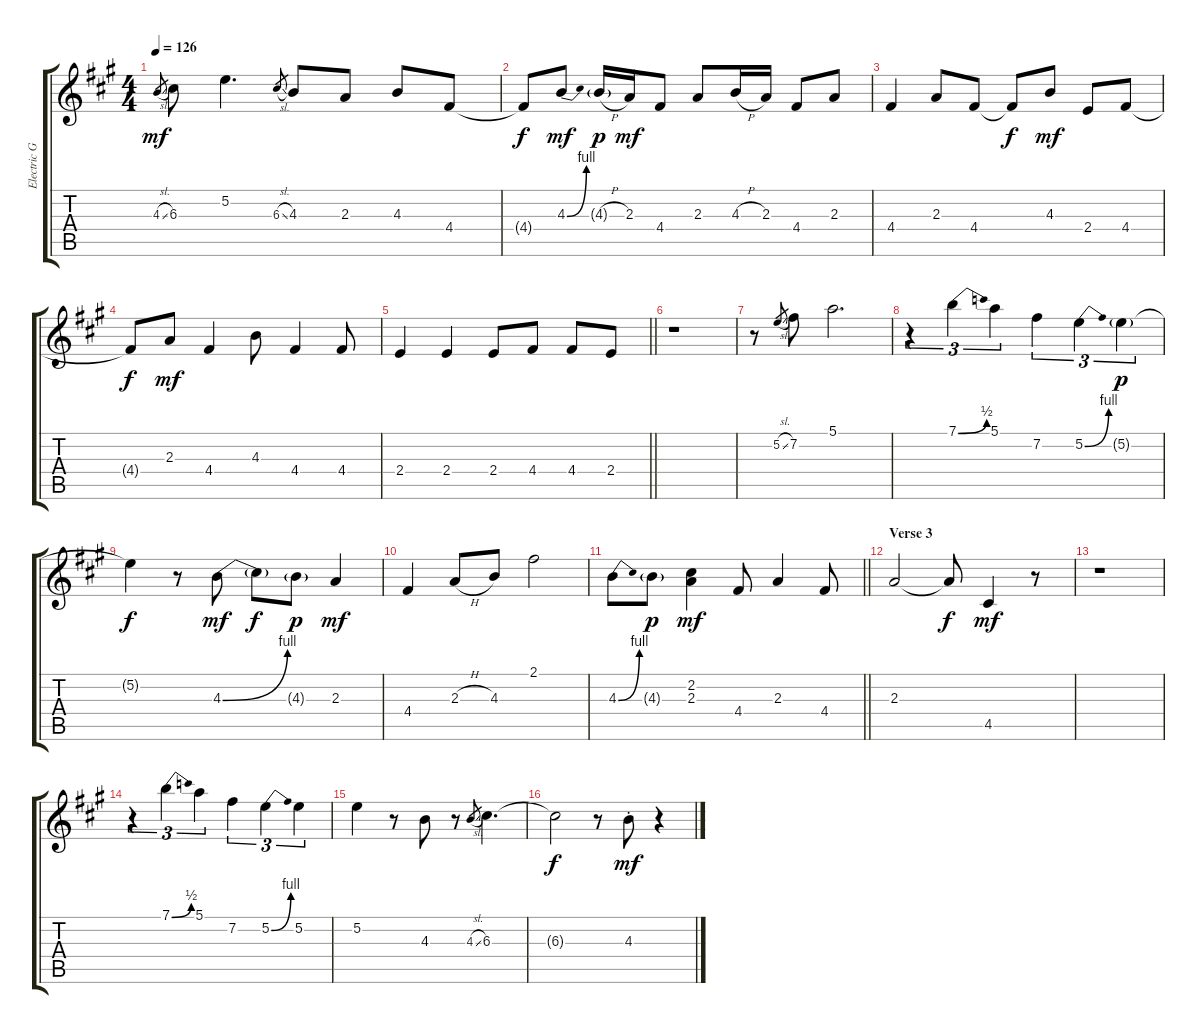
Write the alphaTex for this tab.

\track ("Electric Guitar 2" "Electric G") {instrument electricguitarclean}
\staff {score tabs}
\tuning (E4 B3 G3 D3 A2 E2) {hide}
\ts (4 4)
\tempo 126
\clef g2
\ks a
4.3{sl}.8{gr dy mf} 6.3.8 5.2.4{d} 6.3{sl}.8{gr} 4.3.8 2.3.8 4.3.8 4.4.8 |
4.4{t}.8{dy f} 4.3{be (bend 0 0 60 4)}.8{dy mf} 4.3{h g}.16{dy p} 2.3.16{dy mf} 4.4.8 2.3.8 4.3{h}.16 2.3.16 4.4.8 2.3.8 |
4.4.4 2.3.8 4.4.8 4.4{t}.8{dy f} 4.3.8{dy mf} 2.4.8 4.4.8 |
4.4{t}.8{dy f} 2.3.8{dy mf} 4.4.4 4.3.8 4.4.4 4.4.8 |
\barLineRight lightlight
2.4.4 2.4.4 2.4.8 4.4.8 4.4.8 2.4.8 |
r.1 |
r.8 5.2{sl}.8{gr} 7.2.8 5.1.2{d} |
r.4{tu (3 2)} 7.1{be (bend 0 0 60 2)}.4{tu (3 2)} 5.1.4{tu (3 2)} 7.2.4{tu (3 2)} 5.2{be (bend 0 0 60 4)}.4{tu (3 2)} 5.2{g}.4{tu (3 2) dy p} |
5.2{t}.4{dy f} r.8 4.3{be (bend 0 0 60 4)}.8{dy mf} 4.3{t}.8{dy f} 4.3{g}.8{dy p} 2.3.4{dy mf} |
4.4.4 2.3{h}.8 4.3.8 2.1.2 |
\barLineRight lightlight
4.3{be (bend 0 0 60 4)}.8 4.3{g}.8{dy p} (2.2 2.3).4{dy mf} 4.4.8 2.3.4 4.4.8 |
\section ("" "Verse 3")
2.3.2 2.3{t}.8{dy f} 4.5.4{dy mf} r.8 |
r.1 |
r.4{tu (3 2)} 7.1{be (bend 0 0 60 2)}.4{tu (3 2)} 5.1.4{tu (3 2)} 7.2.4{tu (3 2)} 5.2{be (bend 0 0 60 4)}.4{tu (3 2)} 5.2.4{tu (3 2)} |
5.2.4 r.8 4.3.8 r.8 4.3{sl}.8{gr} 6.3.4{d} |
6.3{t}.2{dy f} r.8 4.3{st}.8{dy mf} r.4
